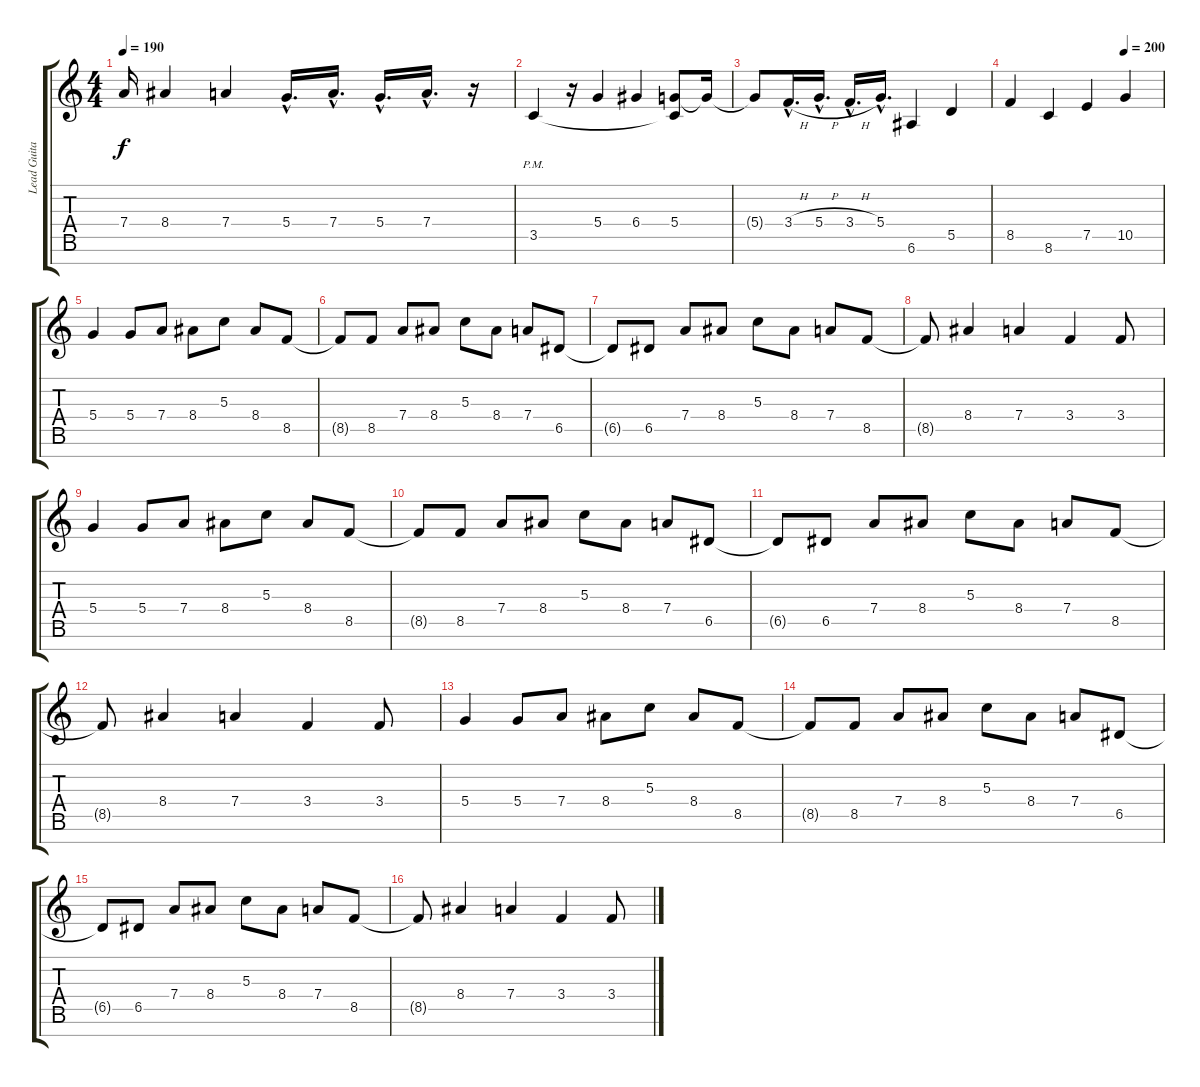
\track ("Lead Guitar (Buz McGrath)" "Lead Guita") {instrument overdrivenguitar}
\staff {score tabs}
\tuning (E4 B3 G3 D3 A2 E2 B1) {hide}
\ts (4 4)
\tempo 190
\clef g2
\ks c
7.4{t}.16{dy f} 8.4.4 7.4.4 5.4{hac}.16{d} 7.4{hac}.16{d} 5.4{hac}.16{d} 7.4{hac}.16{d} r.16 |
3.5{pm}.4 r.16 5.4.4 6.4.4 (5.4 3.5{t}).8 5.4{t}.16 |
5.4{t}.8 3.4{h hac}.16{d} 5.4{h hac}.16{d} 3.4{h hac}.16{d} 5.4{hac}.16{d} 6.6.4 5.5.4 |
\tempo (200 0.75)
8.5.4 8.6.4 7.5.4 10.5.4 |
5.4.4 5.4.8 7.4.8 8.4.8 5.3.8 8.4.8 8.5.8 |
8.5{t}.8 8.5.8 7.4.8 8.4.8 5.3.8 8.4.8 7.4.8 6.5.8 |
6.5{t}.8 6.5.8 7.4.8 8.4.8 5.3.8 8.4.8 7.4.8 8.5.8 |
8.5{t}.8 8.4.4 7.4.4 3.4.4 3.4.8 |
5.4.4 5.4.8 7.4.8 8.4.8 5.3.8 8.4.8 8.5.8 |
8.5{t}.8 8.5.8 7.4.8 8.4.8 5.3.8 8.4.8 7.4.8 6.5.8 |
6.5{t}.8 6.5.8 7.4.8 8.4.8 5.3.8 8.4.8 7.4.8 8.5.8 |
8.5{t}.8 8.4.4 7.4.4 3.4.4 3.4.8 |
5.4.4 5.4.8 7.4.8 8.4.8 5.3.8 8.4.8 8.5.8 |
8.5{t}.8 8.5.8 7.4.8 8.4.8 5.3.8 8.4.8 7.4.8 6.5.8 |
6.5{t}.8 6.5.8 7.4.8 8.4.8 5.3.8 8.4.8 7.4.8 8.5.8 |
8.5{t}.8 8.4.4 7.4.4 3.4.4 3.4.8
